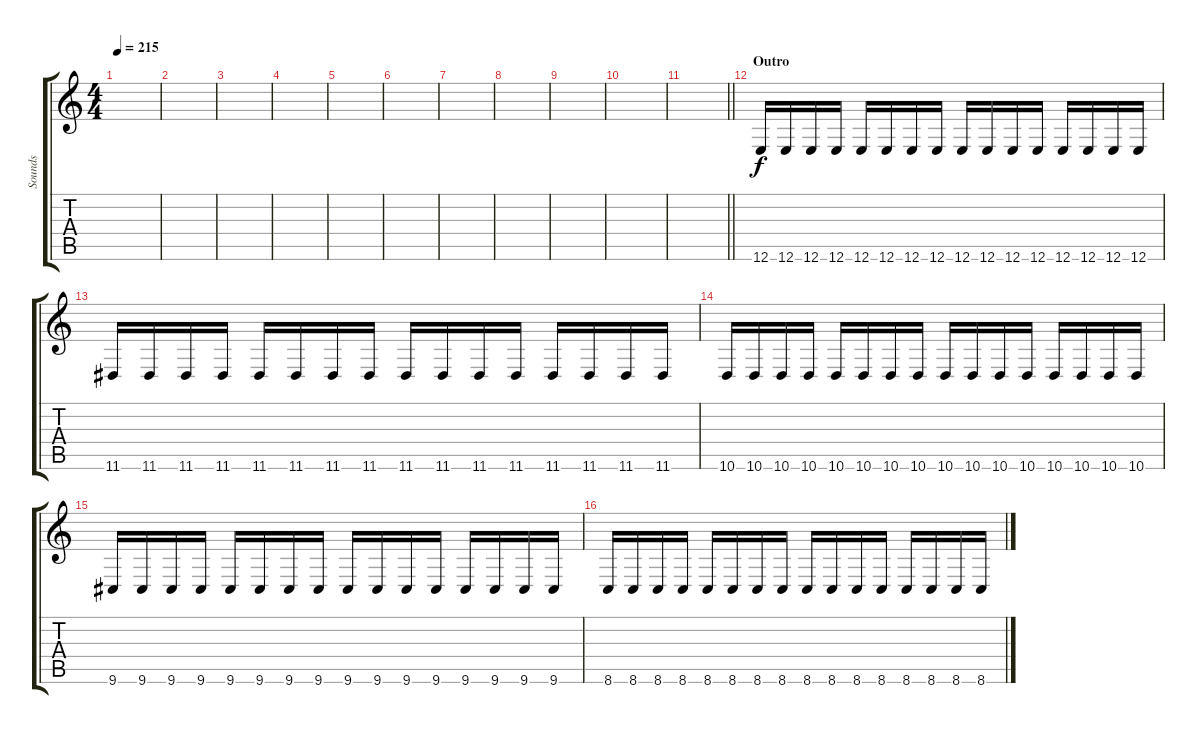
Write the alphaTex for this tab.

\track ("Sounds" "Sounds") {instrument guitarfretnoise}
\staff {score tabs}
\tuning (E4 B3 G3 D3 A2 E2) {hide}
\ts (4 4)
\tempo 215
\clef g2
\ks c
|
|
|
|
|
|
|
|
|
|
\barLineRight lightlight
|
\section ("" "Outro")
12.6.16{volume 8} 12.6.16 12.6.16 12.6.16 12.6.16 12.6.16 12.6.16 12.6.16 12.6.16 12.6.16 12.6.16 12.6.16 12.6.16 12.6.16 12.6.16 12.6.16 |
11.6.16 11.6.16 11.6.16 11.6.16 11.6.16 11.6.16 11.6.16 11.6.16 11.6.16 11.6.16 11.6.16 11.6.16 11.6.16 11.6.16 11.6.16 11.6.16 |
10.6.16 10.6.16 10.6.16 10.6.16 10.6.16 10.6.16 10.6.16 10.6.16 10.6.16 10.6.16 10.6.16 10.6.16 10.6.16 10.6.16 10.6.16 10.6.16 |
9.6.16 9.6.16 9.6.16 9.6.16 9.6.16 9.6.16 9.6.16 9.6.16 9.6.16 9.6.16 9.6.16 9.6.16 9.6.16 9.6.16 9.6.16 9.6.16 |
8.6.16 8.6.16 8.6.16{volume 5} 8.6.16 8.6.16 8.6.16 8.6.16 8.6.16 8.6.16 8.6.16 8.6.16 8.6.16 8.6.16 8.6.16 8.6.16 8.6.16
